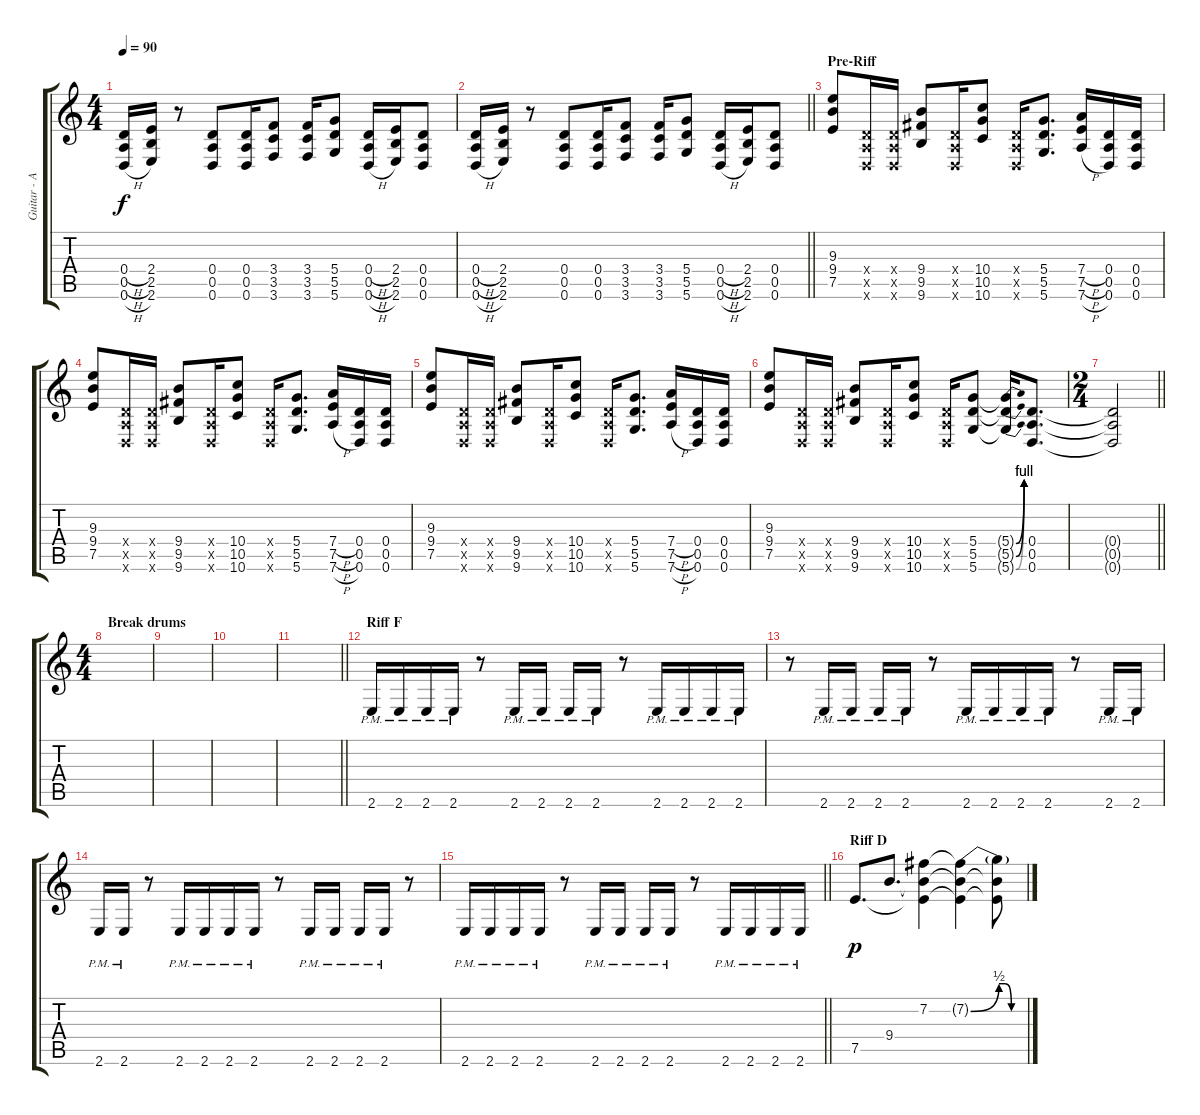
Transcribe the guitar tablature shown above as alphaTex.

\track ("Guitar - Adam Jones " "Guitar - A") {instrument distortionguitar}
\staff {score tabs}
\tuning (E4 B3 G3 D3 A2 D2) {hide}
\ts (4 4)
\tempo 90
\clef g2
\ks c
(0.4{h} 0.5{h} 0.6{h}).16{dy f} (2.4 2.5 2.6).16 r.8 (0.4 0.5 0.6).8 (0.4 0.5 0.6).16 (3.4 3.5 3.6).8 (3.4 3.5 3.6).16 (5.4 5.5 5.6).8 (0.4{h} 0.5{h} 0.6{h}).16 (2.4 2.5 2.6).16 (0.4 0.5 0.6).8 |
\barLineRight lightlight
(0.4{h} 0.5{h} 0.6{h}).16 (2.4 2.5 2.6).16 r.8 (0.4 0.5 0.6).8 (0.4 0.5 0.6).16 (3.4 3.5 3.6).8 (3.4 3.5 3.6).16 (5.4 5.5 5.6).8 (0.4{h} 0.5{h} 0.6{h}).16 (2.4 2.5 2.6).16 (0.4 0.5 0.6).8 |
\section ("" "Pre-Riff")
(9.3 9.4 7.5).8 (0.4{x} 0.5{x} 0.6{x}).16 (0.4{x} 0.5{x} 0.6{x}).16 (9.4 9.5 9.6).8 (0.4{x} 0.5{x} 0.6{x}).16 (10.4 10.5 10.6).8 (0.4{x} 0.5{x} 0.6{x}).16 (5.4 5.5 5.6).8{d} (7.4{h} 7.5{h} 7.6{h}).16 (0.4 0.5 0.6).16 (0.4 0.5 0.6).16 |
(9.3 9.4 7.5).8 (0.4{x} 0.5{x} 0.6{x}).16 (0.4{x} 0.5{x} 0.6{x}).16 (9.4 9.5 9.6).8 (0.4{x} 0.5{x} 0.6{x}).16 (10.4 10.5 10.6).8 (0.4{x} 0.5{x} 0.6{x}).16 (5.4 5.5 5.6).8{d} (7.4{h} 7.5{h} 7.6{h}).16 (0.4 0.5 0.6).16 (0.4 0.5 0.6).16 |
(9.3 9.4 7.5).8 (0.4{x} 0.5{x} 0.6{x}).16 (0.4{x} 0.5{x} 0.6{x}).16 (9.4 9.5 9.6).8 (0.4{x} 0.5{x} 0.6{x}).16 (10.4 10.5 10.6).8 (0.4{x} 0.5{x} 0.6{x}).16 (5.4 5.5 5.6).8{d} (7.4{h} 7.5{h} 7.6{h}).16 (0.4 0.5 0.6).16 (0.4 0.5 0.6).16 |
(9.3 9.4 7.5).8 (0.4{x} 0.5{x} 0.6{x}).16 (0.4{x} 0.5{x} 0.6{x}).16 (9.4 9.5 9.6).8 (0.4{x} 0.5{x} 0.6{x}).16 (10.4 10.5 10.6).8 (0.4{x} 0.5{x} 0.6{x}).16 (5.4 5.5 5.6).8 (5.4{be (bend 0 0 60 4) t} 5.5{be (bend 0 0 60 4) t} 5.6{be (bend 0 0 60 4) t}).16 (0.4 0.5 0.6).8{d} |
\ts (2 4)
\barLineRight lightlight
(0.4{t} 0.5{t} 0.6{t}).2 |
\ts (4 4)
\section ("" "Break drums")
|
|
|
\barLineRight lightlight
|
\section ("" "Riff F")
2.6{pm}.16 2.6{pm}.16 2.6{pm}.16 2.6{pm}.16 r.8 2.6{pm}.16 2.6{pm}.16 2.6{pm}.16 2.6{pm}.16 r.8 2.6{pm}.16 2.6{pm}.16 2.6{pm}.16 2.6{pm}.16 |
r.8 2.6{pm}.16 2.6{pm}.16 2.6{pm}.16 2.6{pm}.16 r.8 2.6{pm}.16 2.6{pm}.16 2.6{pm}.16 2.6{pm}.16 r.8 2.6{pm}.16 2.6{pm}.16 |
2.6{pm}.16 2.6{pm}.16 r.8 2.6{pm}.16 2.6{pm}.16 2.6{pm}.16 2.6{pm}.16 r.8 2.6{pm}.16 2.6{pm}.16 2.6{pm}.16 2.6{pm}.16 r.8 |
\barLineRight lightlight
2.6{pm}.16 2.6{pm}.16 2.6{pm}.16 2.6{pm}.16 r.8 2.6{pm}.16 2.6{pm}.16 2.6{pm}.16 2.6{pm}.16 r.8 2.6{pm}.16 2.6{pm}.16 2.6{pm}.16 2.6{pm}.16 |
\section ("" "Riff D")
7.5.8{d dy p} 9.4.8{d} (7.2 9.4{t} 7.5{t}).4 (7.2{be (bend 0 0 60 2) t} 9.4{t} 7.5{t}).4 (7.2{be (custom 0 2 15 2 30 0 60 0) t} 9.4{t} 7.5{t}).8
